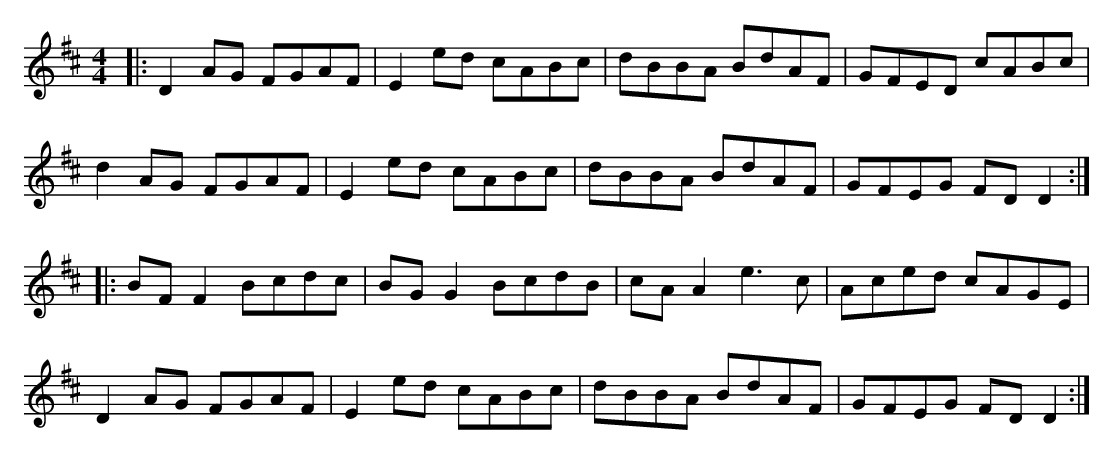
X:1
M:4/4
K:D
|:D2AG FGAF|E2ed cABc|dBBA BdAF|GFED cABc|
d2AG FGAF|E2ed cABc|dBBA BdAF|GFEG FDD2:|
|:BF F2 Bcdc|BG G2 BcdB|cA A2 e3c|Aced cAGE|
D2AG FGAF|E2ed cABc|dBBA BdAF|GFEG FDD2:|
